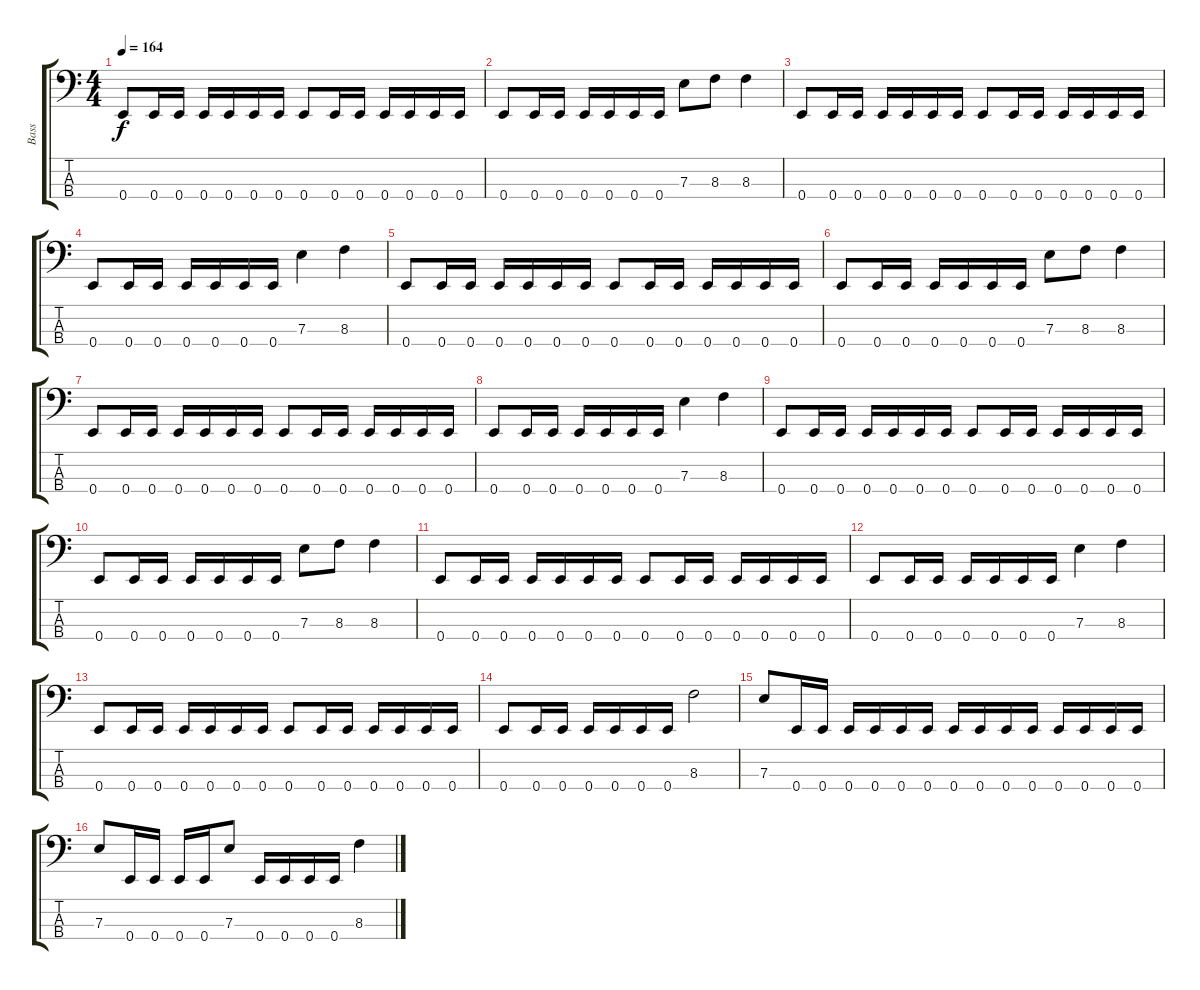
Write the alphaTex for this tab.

\track ("Bass " "Bass ") {instrument electricbasspick}
\staff {score tabs}
\tuning (G2 D2 A1 E1) {hide}
\ts (4 4)
\tempo 164
\clef f4
\ks c
0.4.8{dy f} 0.4.16 0.4.16 0.4.16 0.4.16 0.4.16 0.4.16 0.4.8 0.4.16 0.4.16 0.4.16 0.4.16 0.4.16 0.4.16 |
0.4.8 0.4.16 0.4.16 0.4.16 0.4.16 0.4.16 0.4.16 7.3.8 8.3.8 8.3.4 |
0.4.8 0.4.16 0.4.16 0.4.16 0.4.16 0.4.16 0.4.16 0.4.8 0.4.16 0.4.16 0.4.16 0.4.16 0.4.16 0.4.16 |
0.4.8 0.4.16 0.4.16 0.4.16 0.4.16 0.4.16 0.4.16 7.3.4 8.3.4 |
0.4.8 0.4.16 0.4.16 0.4.16 0.4.16 0.4.16 0.4.16 0.4.8 0.4.16 0.4.16 0.4.16 0.4.16 0.4.16 0.4.16 |
0.4.8 0.4.16 0.4.16 0.4.16 0.4.16 0.4.16 0.4.16 7.3.8 8.3.8 8.3.4 |
0.4.8 0.4.16 0.4.16 0.4.16 0.4.16 0.4.16 0.4.16 0.4.8 0.4.16 0.4.16 0.4.16 0.4.16 0.4.16 0.4.16 |
0.4.8 0.4.16 0.4.16 0.4.16 0.4.16 0.4.16 0.4.16 7.3.4 8.3.4 |
0.4.8 0.4.16 0.4.16 0.4.16 0.4.16 0.4.16 0.4.16 0.4.8 0.4.16 0.4.16 0.4.16 0.4.16 0.4.16 0.4.16 |
0.4.8 0.4.16 0.4.16 0.4.16 0.4.16 0.4.16 0.4.16 7.3.8 8.3.8 8.3.4 |
0.4.8 0.4.16 0.4.16 0.4.16 0.4.16 0.4.16 0.4.16 0.4.8 0.4.16 0.4.16 0.4.16 0.4.16 0.4.16 0.4.16 |
0.4.8 0.4.16 0.4.16 0.4.16 0.4.16 0.4.16 0.4.16 7.3.4 8.3.4 |
0.4.8 0.4.16 0.4.16 0.4.16 0.4.16 0.4.16 0.4.16 0.4.8 0.4.16 0.4.16 0.4.16 0.4.16 0.4.16 0.4.16 |
0.4.8 0.4.16 0.4.16 0.4.16 0.4.16 0.4.16 0.4.16 8.3.2 |
7.3.8 0.4.16 0.4.16 0.4.16 0.4.16 0.4.16 0.4.16 0.4.16 0.4.16 0.4.16 0.4.16 0.4.16 0.4.16 0.4.16 0.4.16 |
7.3.8 0.4.16 0.4.16 0.4.16 0.4.16 7.3.8 0.4.16 0.4.16 0.4.16 0.4.16 8.3.4
